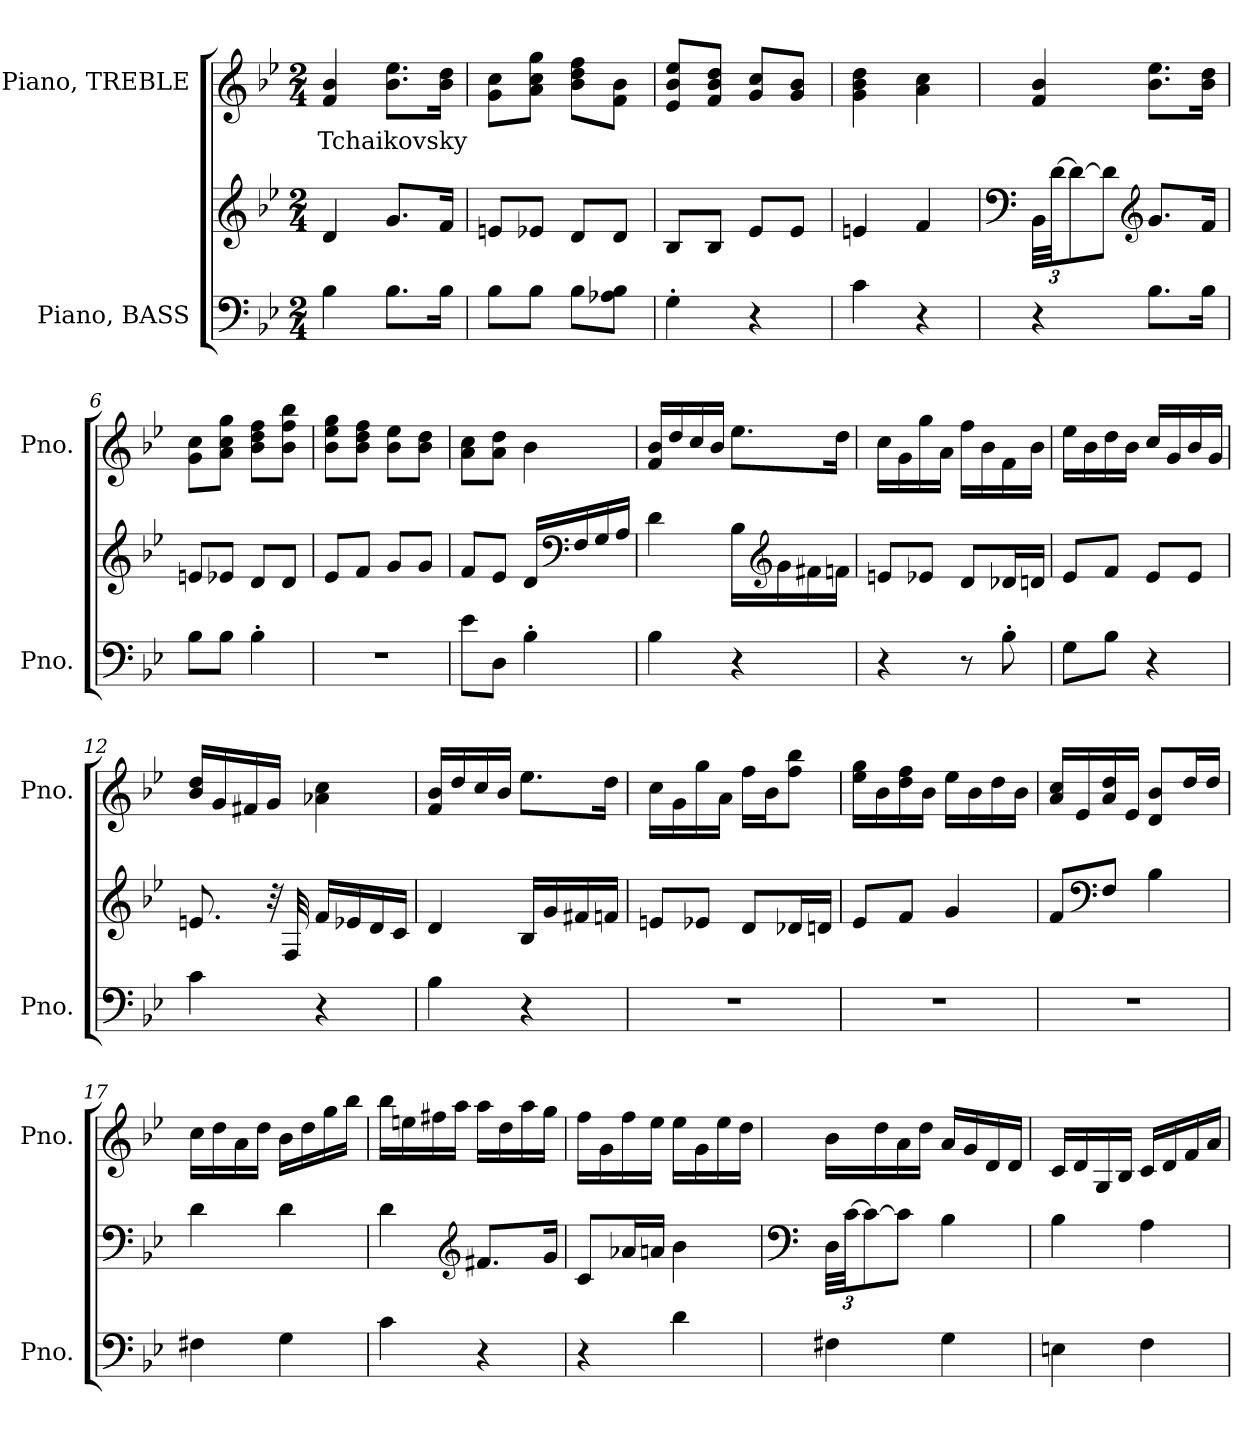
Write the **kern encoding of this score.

**kern	**kern	**kern	**text
*part2	*part2	*part1	*part1
*staff3	*staff2	*staff1	*staff1
*I"Piano, BASS	*	*I"Piano, TREBLE	*
*I'Pno.	*	*I'Pno.	*
*clefF4	*clefG2	*clefG2	*
*k[b-e-]	*k[b-e-]	*k[b-e-]	*
*M2/4	*M2/4	*M2/4	*
*MM110	*MM110	*MM110	*
=1	=1	=1	=1
!	!	!	!LO:LY:b
4B-\	4d/	4f/ 4b-/	Tchaikovsky
8.B-\L	8.g/L	8.b-\ 8.ee-\L	.
16B-\Jk	16f/Jk	16b-\ 16dd\Jk	.
=2	=2	=2	=2
8B-\L	8en/L	8g\ 8cc\L	.
8B-\J	8e-X/J	8a\ 8cc\ 8gg\J	.
8B-\L	8d/L	8b-\ 8dd\ 8ff\L	.
8A-X\ 8B-\J	8d/J	8f\ 8b-\J	.
=3	=3	=3	=3
4G'\	8B-/L	8e-/ 8b-/ 8ee-/L	.
.	8B-/J	8f/ 8b-/ 8dd/J	.
4r	8e-/L	8g/ 8cc/L	.
.	8e-/J	8g/ 8b-/J	.
=4	=4	=4	=4
4c\	4en/	4g\ 4b-\ 4dd\	.
4r	4f/	4a\ 4cc\	.
!!LO:LB:g=z
=5	=5	=5	=5
*	*clefF4	*	*
*	*Xbrackettup	*	*
4r	48BB-\LLL	4f/ 4b-/	.
.	[48d\JJ	.	.
.	12d\_	.	.
.	8d\J]	.	.
*	*clefG2	*	*
8.B-\L	8.g/L	8.b-\ 8.ee-\L	.
16B-\Jk	16f/Jk	16b-\ 16dd\Jk	.
=6	=6	=6	=6
8B-\L	8en/L	8g\ 8cc\L	.
8B-\J	8e-X/J	8a\ 8cc\ 8gg\J	.
4B-'\	8d/L	8b-\ 8dd\ 8ff\L	.
.	8d/J	8b-\ 8ff\ 8bb-\J	.
=7	=7	=7	=7
2r	8e-/L	8b-\ 8ee-\ 8gg\L	.
.	8f/J	8b-\ 8dd\ 8ff\J	.
.	8g/L	8b-\ 8ee-\L	.
.	8g/J	8b-\ 8dd\J	.
=8	=8	=8	=8
8e-\L	8f/L	8a\ 8cc\L	.
8D\J	8e-/J	8a\ 8dd\J	.
4B-'\	16d/LL	4b-\	.
*	*clefF4	*	*
.	16F/	.	.
.	16G/	.	.
.	16A/JJ	.	.
=9	=9	=9	=9
4B-\	4d\	16f/ 16b-/LL	.
.	.	16dd/	.
.	.	16cc/	.
.	.	16b-/JJ	.
4r	16B-\LL	8.ee-\L	.
*	*clefG2	*	*
.	16g\	.	.
.	16f#X\	.	.
.	16fn\JJ	16dd\Jk	.
!!LO:LB:g=z
=10	=10	=10	=10
4r	8en/L	16cc\LL	.
.	.	16g\	.
.	8e-X/J	16gg\	.
.	.	16a\JJ	.
8r	8d/L	16ff\LL	.
.	.	16b-\	.
8B-'\	16d-X/L	16f\	.
.	16dn/JJ	16b-\JJ	.
=11	=11	=11	=11
8G\L	8e-/L	16ee-\LL	.
.	.	16b-\	.
8B-\J	8f/J	16dd\	.
.	.	16b-\JJ	.
4r	8e-/L	16cc/LL	.
.	.	16g/	.
.	8e-/J	16b-/	.
.	.	16g/JJ	.
=12	=12	=12	=12
4c\	8.en/	16b-/ 16dd/LL	.
.	.	16g/	.
.	.	16f#X/	.
.	32r	16g/JJ	.
.	32F/	.	.
4r	16f/LL	4a-X\ 4cc\	.
.	16e-X/	.	.
.	16d/	.	.
.	16c/JJ	.	.
=13	=13	=13	=13
4B-\	4d/	16f/ 16b-/LL	.
.	.	16dd/	.
.	.	16cc/	.
.	.	16b-/JJ	.
4r	16B-/LL	8.ee-\L	.
.	16g/	.	.
.	16f#X/	.	.
.	16fn/JJ	16dd\Jk	.
!!LO:LB:g=z
=14	=14	=14	=14
2r	8en/L	16cc\LL	.
.	.	16g\	.
.	8e-X/J	16gg\	.
.	.	16a\JJ	.
.	8d/L	16ff\LL	.
.	.	16b-\J	.
.	16d-X/L	8ff\ 8bb-\J	.
.	16dn/JJ	.	.
=15	=15	=15	=15
2r	8e-/L	16ee-\ 16gg\LL	.
.	.	16b-\	.
.	8f/J	16dd\ 16ff\	.
.	.	16b-\JJ	.
.	4g/	16ee-\LL	.
.	.	16b-\	.
.	.	16dd\	.
.	.	16b-\JJ	.
=16	=16	=16	=16
2r	8f/L	16a/ 16cc/LL	.
.	.	16e-/	.
*	*clefF4	*	*
.	8F/J	16a/ 16dd/	.
.	.	16e-/JJ	.
.	4B-\	8d/ 8b-/L	.
.	.	16dd/L	.
.	.	16dd/JJ	.
=17	=17	=17	=17
4F#X\	4d\	16cc\LL	.
.	.	16dd\	.
.	.	16a\	.
.	.	16dd\JJ	.
4G\	4d\	16b-\LL	.
.	.	16dd\	.
.	.	16gg\	.
.	.	16bb-\JJ	.
!!LO:PB:g=z
=18	=18	=18	=18
4c\	4d\	16bb-\LL	.
.	.	16een\	.
.	.	16ff#X\	.
.	.	16aa\JJ	.
*	*clefG2	*	*
4r	8.f#X/L	16aa\LL	.
.	.	16dd\	.
.	.	16aa\	.
.	16g/Jk	16gg\JJ	.
=19	=19	=19	=19
4r	8c/L	16ff\LL	.
.	.	16g\	.
.	16a-X/L	16ff\	.
.	16an/JJ	16ee-\JJ	.
4d\	4b-\	16ee-\LL	.
.	.	16g\	.
.	.	16ee-\	.
.	.	16dd\JJ	.
=20	=20	=20	=20
*	*clefF4	*	*
4F#X\	48D\LLL	16b-\LL	.
.	[48c\JJ	.	.
.	12c\_	.	.
.	.	16dd\	.
.	8c\J]	16a\	.
.	.	16dd\JJ	.
4G\	4B-\	16a/LL	.
.	.	16g/	.
.	.	16d/	.
.	.	16d/JJ	.
=21	=21	=21	=21
4En\	4B-\	16c/LL	.
.	.	16d/	.
.	.	16G/	.
.	.	16B-/JJ	.
4F\	4A\	16c/LL	.
.	.	16d/	.
.	.	16f/	.
.	.	16a/JJ	.
=	=	=	=
*-	*-	*-	*-
